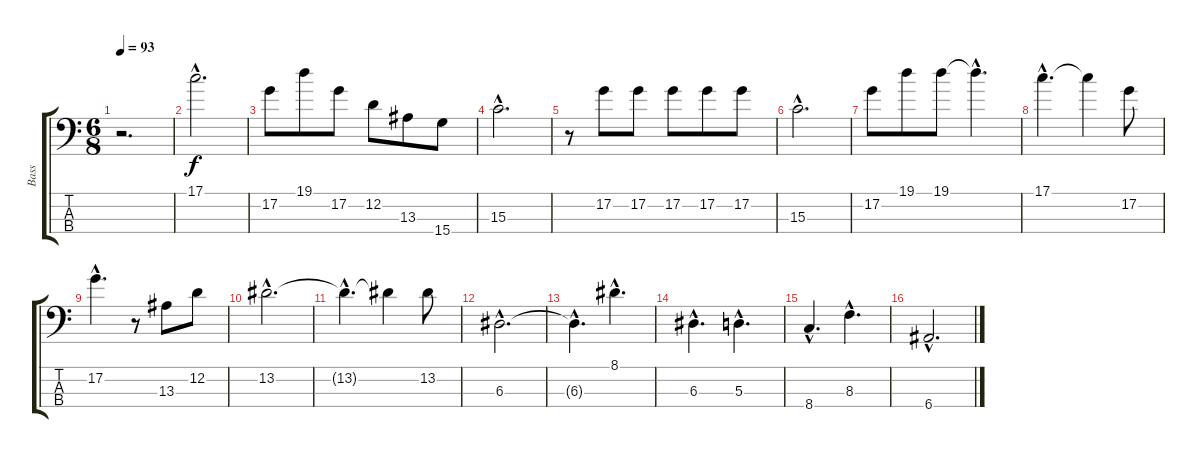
\track ("Bass" "Bass") {instrument electricbassfinger}
\staff {score tabs}
\tuning (G2 D2 A1 E1) {hide}
\ts (6 8)
\tempo 93
\clef f4
\ks c
r.2{d dy f instrument electricbassfinger} |
17.1{hac}.2{d} |
17.2.8 19.1.8 17.2.8 12.2.8 13.3.8 15.4.8 |
15.3{hac}.2{d} |
r.8 17.2.8 17.2.8 17.2.8 17.2.8 17.2.8 |
15.3{hac}.2{d} |
17.2.8 19.1.8 19.1.8 19.1{hac t}.4{d} |
17.1{hac}.4{d} 17.1{t}.4 17.2.8 |
17.2{hac}.4{d} r.8 13.3.8 12.2.8 |
13.2{hac}.2{d} |
13.2{hac t}.4{d} 13.2{t}.4 13.2.8 |
6.3{hac}.2{d} |
6.3{hac t}.4{d} 8.1{hac}.4{d} |
6.3{hac}.4{d} 5.3{hac}.4{d} |
8.4{hac}.4{d} 8.3{hac}.4{d} |
6.4{hac}.2{d}
